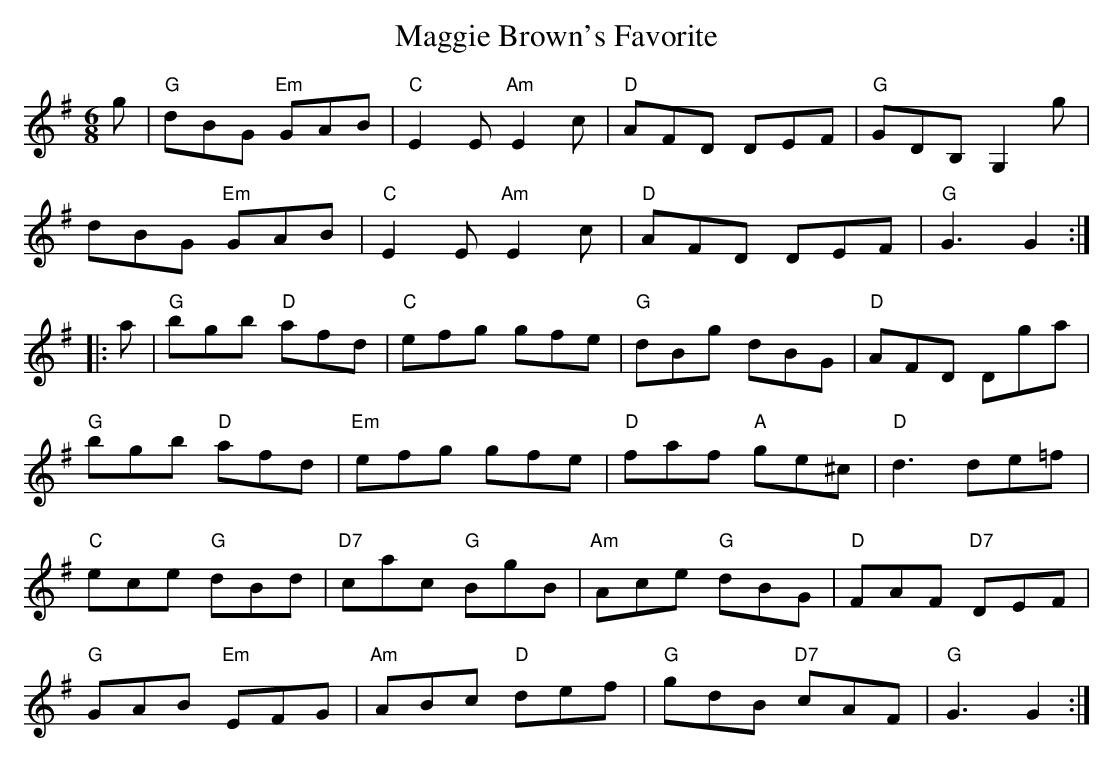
X:1
T:Maggie Brown's Favorite
M:6/8
L:1/8
Q:1/4=180
K:G
g|\
"G"dBG "Em"GAB|"C"E2E "Am"E2c|"D"AFD DEF|"G"GDB, G,2g|
dBG "Em"GAB|"C"E2E "Am"E2c|"D"AFD DEF|"G"G3 G2:|
|:a|\
"G"bgb "D"afd|"C"efg gfe|"G"dBg dBG|"D"AFD Dga|
"G"bgb "D"afd|"Em"efg gfe|"D"faf "A"ge^c|"D"d3 de=f|
"C"ece "G"dBd|"D7"cac "G"BgB|"Am"Ace "G"dBG|"D"FAF "D7"DEF|
"G"GAB "Em"EFG|"Am"ABc "D"def|"G"gdB "D7"cAF|"G"G3 G2:|
